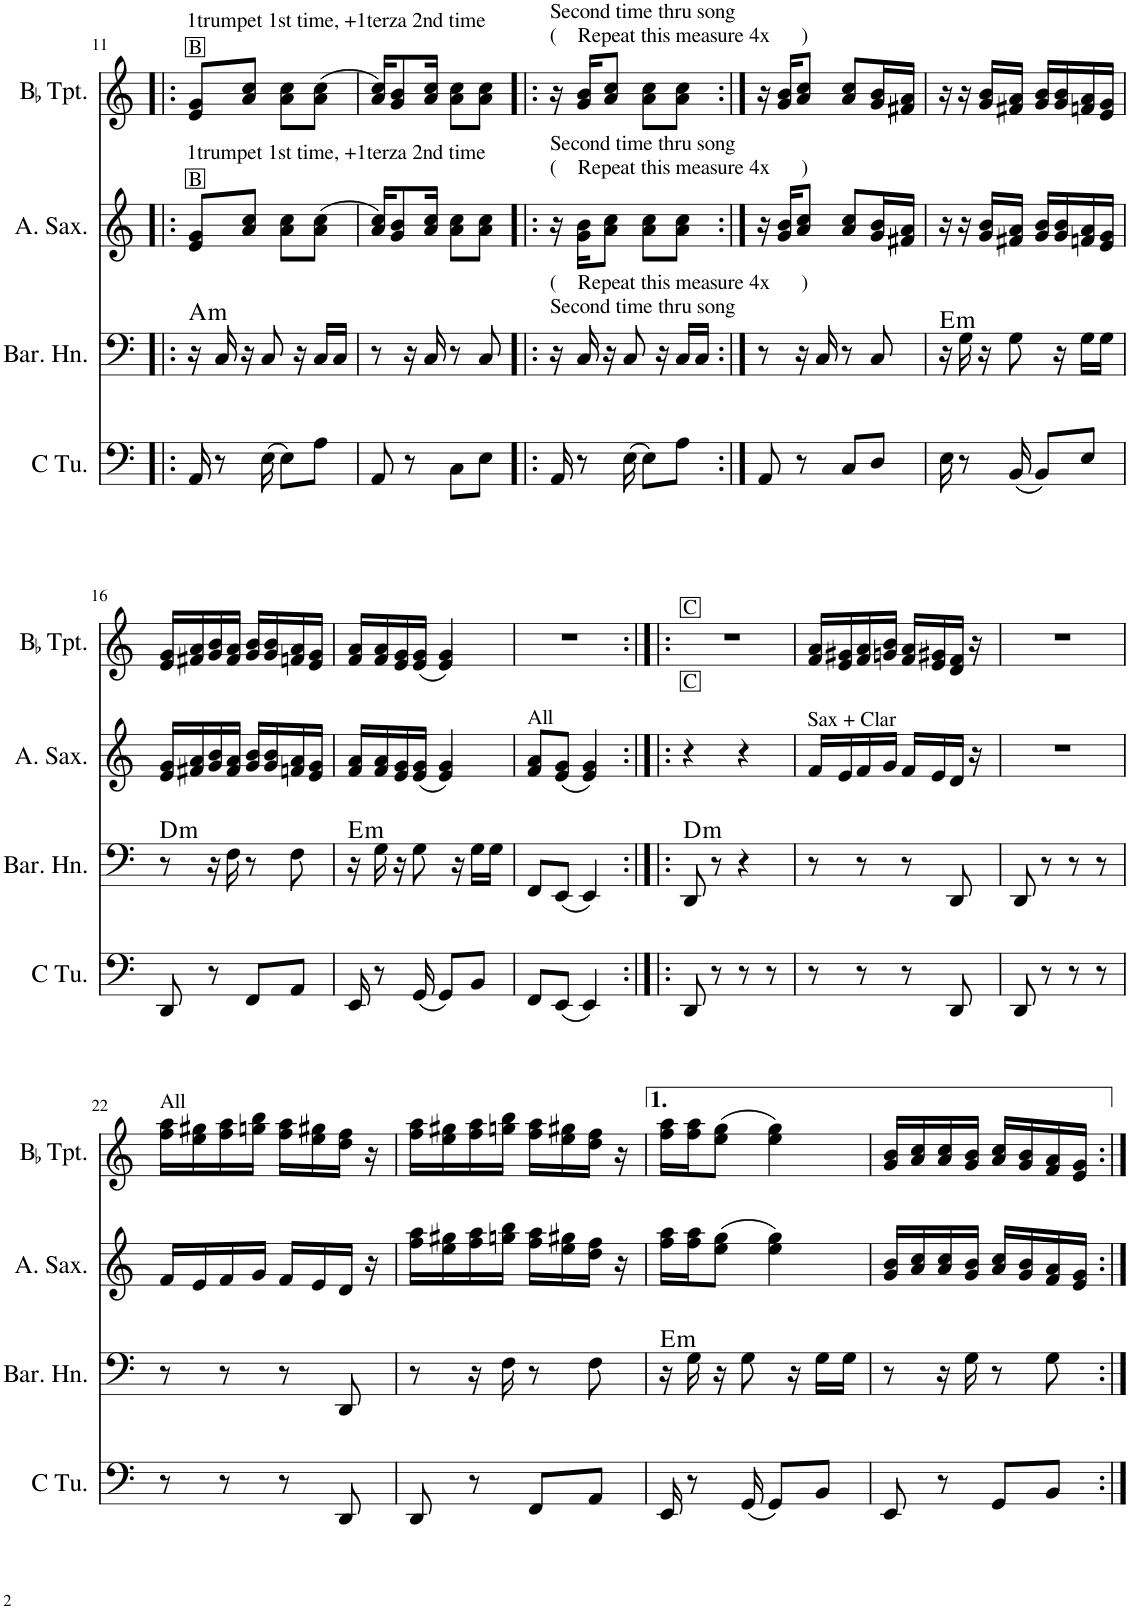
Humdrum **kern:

**kern	**kern	**harte	**kern	**kern
*part4	*part3	*part3	*part2	*part1
*staff4	*staff3	*	*staff2	*staff1
*I"C Tuba	*I"Baritone Horn	*	*I"Alto Saxophone	*I"BaccidentalFlat Trumpet
*I'C Tu.	*I'Bar. Hn.	*	*I'A. Sax.	*I'BaccidentalFlat Tpt.
!!LO:PB:g=z
*clefF4	*clefF4	*	*clefG2	*clefG2
*	*ITrd4c7	*	*ITrd5c9	*ITrd1c2
*k[]	*k[]	*	*k[]	*k[]
*M2/4	*M2/4	*	*M2/4	*M2/4
=11!|:	=11!|:	=11!|:	=11!|:	=11!|:
!	!	!	!	!LO:TX:a:t=B
!	!	!	!	!LO:TX:a:t=1trumpet 1st time, +1terza 2nd time
!	!	!	!LO:TX:a:t=B	!
!	!	!LO:H:kt=m	!LO:TX:a:t=1trumpet 1st time, +1terza 2nd time	!
16AA/	16r	A:min	8e/ 8g/L	8e/ 8g/L
8r	16C/	.	.	.
.	16r	.	8a/ 8cc/J	8a/ 8cc/J
(16E\	8C/	.	.	.
8E\L)	.	.	8a\ 8cc\L	8a\ 8cc\L
.	16r	.	.	.
8A\J	16C/LL	.	(8a\ 8cc\J	(8a\ 8cc\J
.	16C/JJ	.	.	.
=12	=12	=12	=12	=12
8AA/	8r	.	16a/ 16cc/KL)	16a/ 16cc/KL)
.	.	.	8g/ 8b/	8g/ 8b/
8r	16r	.	.	.
.	16C/	.	16a/ 16cc/Jk	16a/ 16cc/Jk
8C\L	8r	.	8a\ 8cc\L	8a\ 8cc\L
8E\J	8C/	.	8a\ 8cc\J	8a\ 8cc\J
=13!|:	=13!|:	=13!|:	=13!|:	=13!|:
!	!	!	!	!LO:TX:a:t=(    Repeat this measure 4x      )
!	!	!	!	!LO:TX:a:t=Second time thru song
!	!	!	!LO:TX:a:t=(    Repeat this measure 4x      )	!
!	!	!	!LO:TX:a:t=Second time thru song	!
!	!LO:TX:a:t=Second time thru song	!	!	!
!	!LO:TX:a:t=(    Repeat this measure 4x      )	!	!	!
16AA/	16r	.	16r	16r
8r	16C/	.	16g\ 16b\KL	16g/ 16b/KL
.	16r	.	8a\ 8cc\J	8a/ 8cc/J
(16E\	8C/	.	.	.
8E\L)	.	.	8a\ 8cc\L	8a\ 8cc\L
.	16r	.	.	.
8A\J	16C/LL	.	8a\ 8cc\J	8a\ 8cc\J
.	16C/JJ	.	.	.
=14:|!	=14:|!	=14:|!	=14:|!	=14:|!
8AA/	8r	.	16r	16r
.	.	.	16g/ 16b/KL	16g/ 16b/KL
8r	16r	.	8a/ 8cc/J	8a/ 8cc/J
.	16C/	.	.	.
8C/L	8r	.	8a/ 8cc/L	8a/ 8cc/L
8D/J	8C/	.	16g/ 16b/L	16g/ 16b/L
.	.	.	16f#X/ 16a/JJ	16f#X/ 16a/JJ
=15	=15	=15	=15	=15
!	!	!LO:H:kt=m	!	!
16E\	16r	E:min	16r	16r
8r	16G\	.	16r	16r
.	16r	.	16g/ 16b/LL	16g/ 16b/LL
(16BB/	8G\	.	16f#X/ 16a/JJ	16f#X/ 16a/JJ
8BB/L)	.	.	16g/ 16b/LL	16g/ 16b/LL
.	16r	.	16g/ 16b/	16g/ 16b/
8E/J	16G\LL	.	16fn/ 16a/	16fn/ 16a/
.	16G\JJ	.	16e/ 16g/JJ	16e/ 16g/JJ
!!LO:LB:g=z
=16	=16	=16	=16	=16
!	!	!LO:H:kt=m	!	!
8DD/	8r	D:min	16e/ 16g/LL	16e/ 16g/LL
.	.	.	16f#X/ 16a/	16f#X/ 16a/
8r	16r	.	16g/ 16b/	16g/ 16b/
.	16F\	.	16f#/ 16a/JJ	16f#/ 16a/JJ
8FF/L	8r	.	16g/ 16b/LL	16g/ 16b/LL
.	.	.	16g/ 16b/	16g/ 16b/
8AA/J	8F\	.	16fn/ 16a/	16fn/ 16a/
.	.	.	16e/ 16g/JJ	16e/ 16g/JJ
=17	=17	=17	=17	=17
!	!	!LO:H:kt=m	!	!
16EE/	16r	E:min	16f/ 16a/LL	16f/ 16a/LL
8r	16G\	.	16f/ 16a/	16f/ 16a/
.	16r	.	16e/ 16g/	16e/ 16g/
(16GG/	8G\	.	(16e/ 16g/JJ	(16e/ 16g/JJ
8GG/L)	.	.	4e/ 4g/)	4e/ 4g/)
.	16r	.	.	.
8BB/J	16G\LL	.	.	.
.	16G\JJ	.	.	.
=18	=18	=18	=18	=18
!	!	!	!LO:TX:a:t=All	!
8FF/L	8FF/L	.	8f/ 8a/L	2r
(8EE/J	(8EE/J	.	(8e/ 8g/J	.
4EE/)	4EE/)	.	4e/ 4g/)	.
=19:|!|:	=19:|!|:	=19:|!|:	=19:|!|:	=19:|!|:
!	!	!	!	!LO:TX:a:t=C
!	!	!LO:H:kt=m	!LO:TX:a:t=C	!
8DD/	8DD/	D:min	4r	2r
8r	8r	.	.	.
8r	4r	.	4r	.
8r	.	.	.	.
=20	=20	=20	=20	=20
!	!	!	!LO:TX:a:t=Sax + Clar	!
8r	8r	.	16f/LL	16f/ 16a/LL
.	.	.	16e/	16e/ 16g#X/
8r	8r	.	16f/	16f/ 16a/
.	.	.	16g/JJ	16gn/ 16b/JJ
8r	8r	.	16f/LL	16f/ 16a/LL
.	.	.	16e/	16e/ 16g#X/
8DD/	8DD/	.	16d/JJ	16d/ 16f/JJ
.	.	.	16r	16r
=21	=21	=21	=21	=21
8DD/	8DD/	.	2r	2r
8r	8r	.	.	.
8r	8r	.	.	.
8r	8r	.	.	.
!!LO:LB:g=z
=22	=22	=22	=22	=22
!	!	!	!	!LO:TX:a:t=All
8r	8r	.	16f/LL	16ff\ 16aa\LL
.	.	.	16e/	16ee\ 16gg#X\
8r	8r	.	16f/	16ff\ 16aa\
.	.	.	16g/JJ	16ggn\ 16bb\JJ
8r	8r	.	16f/LL	16ff\ 16aa\LL
.	.	.	16e/	16ee\ 16gg#X\
8DD/	8DD/	.	16d/JJ	16dd\ 16ff\JJ
.	.	.	16r	16r
=23	=23	=23	=23	=23
8DD/	8r	.	16ff\ 16aa\LL	16ff\ 16aa\LL
.	.	.	16ee\ 16gg#X\	16ee\ 16gg#X\
8r	16r	.	16ff\ 16aa\	16ff\ 16aa\
.	16F\	.	16ggn\ 16bb\JJ	16ggn\ 16bb\JJ
8FF/L	8r	.	16ff\ 16aa\LL	16ff\ 16aa\LL
.	.	.	16ee\ 16gg#X\	16ee\ 16gg#X\
8AA/J	8F\	.	16dd\ 16ff\JJ	16dd\ 16ff\JJ
.	.	.	16r	16r
=24	=24	=24	=24	=24
!	!	!LO:H:kt=m	!	!
16EE/	16r	E:min	16ff\ 16aa\LL	16ff\ 16aa\LL
8r	16G\	.	16ff\ 16aa\J	16ff\ 16aa\J
.	16r	.	(8ee\ 8gg\J	(8ee\ 8gg\J
(16GG/	8G\	.	.	.
8GG/L)	.	.	4ee\ 4gg\)	4ee\ 4gg\)
.	16r	.	.	.
8BB/J	16G\LL	.	.	.
.	16G\JJ	.	.	.
=25	=25	=25	=25	=25
8EE/	8r	.	16g/ 16b/LL	16g/ 16b/LL
.	.	.	16a/ 16cc/	16a/ 16cc/
8r	16r	.	16a/ 16cc/	16a/ 16cc/
.	16G\	.	16g/ 16b/JJ	16g/ 16b/JJ
8GG/L	8r	.	16a/ 16cc/LL	16a/ 16cc/LL
.	.	.	16g/ 16b/	16g/ 16b/
8BB/J	8G\	.	16f/ 16a/	16f/ 16a/
.	.	.	16e/ 16g/JJ	16e/ 16g/JJ
=:|!	=:|!	=:|!	=:|!	=:|!
*-	*-	*-	*-	*-
